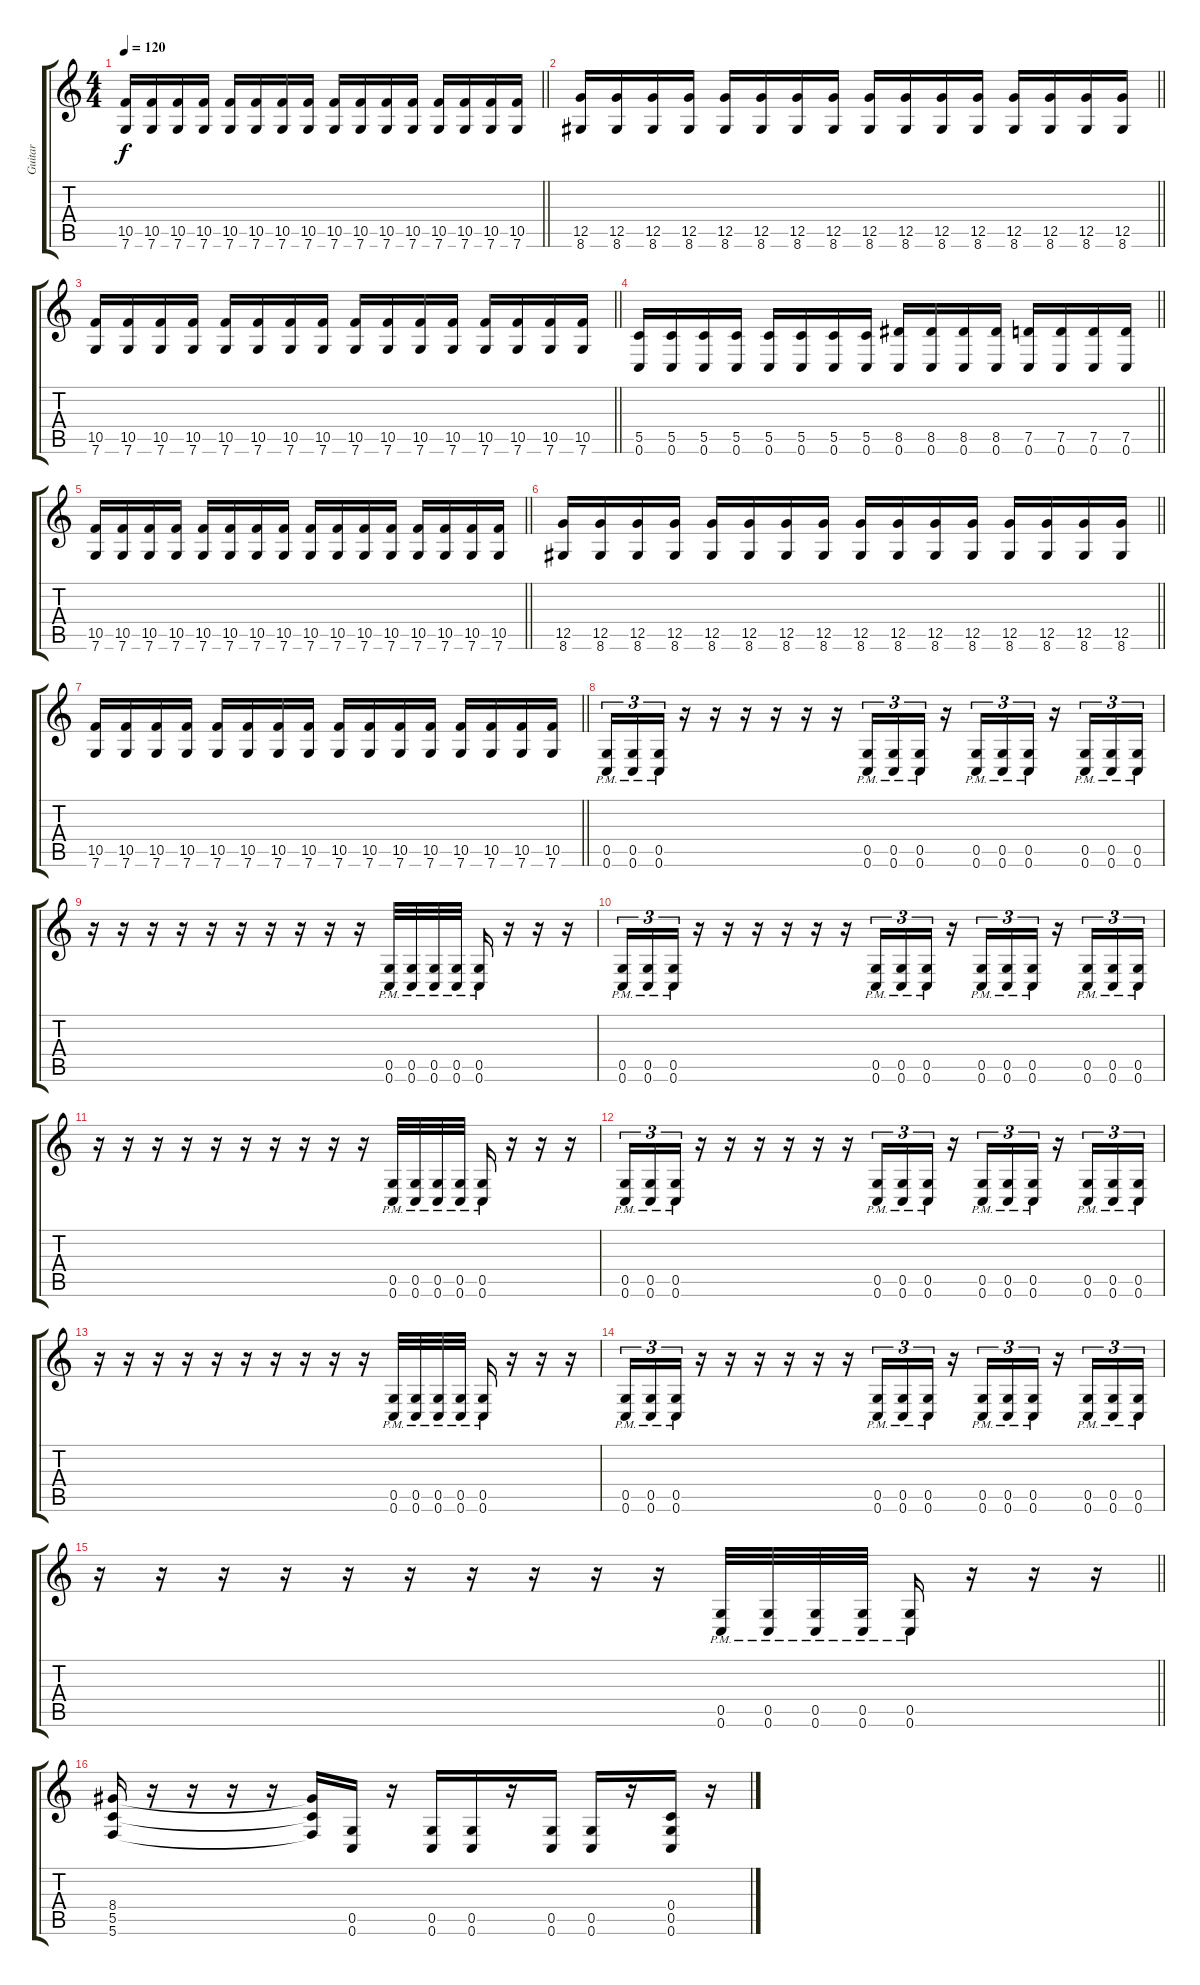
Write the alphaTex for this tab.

\track ("Guitar" "Guitar") {instrument distortionguitar}
\staff {score tabs}
\tuning (D4 A3 F3 C3 G2 C2) {hide}
\ts (4 4)
\tempo 120
\clef g2
\barLineRight lightlight
\ks c
(10.5 7.6).16{dy f} (10.5 7.6).16 (10.5 7.6).16 (10.5 7.6).16 (10.5 7.6).16 (10.5 7.6).16 (10.5 7.6).16 (10.5 7.6).16 (10.5 7.6).16 (10.5 7.6).16 (10.5 7.6).16 (10.5 7.6).16 (10.5 7.6).16 (10.5 7.6).16 (10.5 7.6).16 (10.5 7.6).16 |
\barLineRight lightlight
(12.5 8.6).16 (12.5 8.6).16 (12.5 8.6).16 (12.5 8.6).16 (12.5 8.6).16 (12.5 8.6).16 (12.5 8.6).16 (12.5 8.6).16 (12.5 8.6).16 (12.5 8.6).16 (12.5 8.6).16 (12.5 8.6).16 (12.5 8.6).16 (12.5 8.6).16 (12.5 8.6).16 (12.5 8.6).16 |
\barLineRight lightlight
(10.5 7.6).16 (10.5 7.6).16 (10.5 7.6).16 (10.5 7.6).16 (10.5 7.6).16 (10.5 7.6).16 (10.5 7.6).16 (10.5 7.6).16 (10.5 7.6).16 (10.5 7.6).16 (10.5 7.6).16 (10.5 7.6).16 (10.5 7.6).16 (10.5 7.6).16 (10.5 7.6).16 (10.5 7.6).16 |
\barLineRight lightlight
(5.5 0.6).16 (5.5 0.6).16 (5.5 0.6).16 (5.5 0.6).16 (5.5 0.6).16 (5.5 0.6).16 (5.5 0.6).16 (5.5 0.6).16 (8.5 0.6).16 (8.5 0.6).16 (8.5 0.6).16 (8.5 0.6).16 (7.5 0.6).16 (7.5 0.6).16 (7.5 0.6).16 (7.5 0.6).16 |
\barLineRight lightlight
(10.5 7.6).16 (10.5 7.6).16 (10.5 7.6).16 (10.5 7.6).16 (10.5 7.6).16 (10.5 7.6).16 (10.5 7.6).16 (10.5 7.6).16 (10.5 7.6).16 (10.5 7.6).16 (10.5 7.6).16 (10.5 7.6).16 (10.5 7.6).16 (10.5 7.6).16 (10.5 7.6).16 (10.5 7.6).16 |
\barLineRight lightlight
(12.5 8.6).16 (12.5 8.6).16 (12.5 8.6).16 (12.5 8.6).16 (12.5 8.6).16 (12.5 8.6).16 (12.5 8.6).16 (12.5 8.6).16 (12.5 8.6).16 (12.5 8.6).16 (12.5 8.6).16 (12.5 8.6).16 (12.5 8.6).16 (12.5 8.6).16 (12.5 8.6).16 (12.5 8.6).16 |
\barLineRight lightlight
(10.5 7.6).16 (10.5 7.6).16 (10.5 7.6).16 (10.5 7.6).16 (10.5 7.6).16 (10.5 7.6).16 (10.5 7.6).16 (10.5 7.6).16 (10.5 7.6).16 (10.5 7.6).16 (10.5 7.6).16 (10.5 7.6).16 (10.5 7.6).16 (10.5 7.6).16 (10.5 7.6).16 (10.5 7.6).16 |
\section ("" "")
(0.5{pm} 0.6{pm}).16{tu (3 2) volume 16 balance 11} (0.5{pm} 0.6{pm}).16{tu (3 2)} (0.5{pm} 0.6{pm}).16{tu (3 2)} r.16 r.16 r.16 r.16 r.16 r.16 (0.5{pm} 0.6{pm}).16{tu (3 2)} (0.5{pm} 0.6{pm}).16{tu (3 2)} (0.5{pm} 0.6{pm}).16{tu (3 2)} r.16 (0.5{pm} 0.6{pm}).16{tu (3 2)} (0.5{pm} 0.6{pm}).16{tu (3 2)} (0.5{pm} 0.6{pm}).16{tu (3 2)} r.16 (0.5{pm} 0.6{pm}).16{tu (3 2)} (0.5{pm} 0.6{pm}).16{tu (3 2)} (0.5{pm} 0.6{pm}).16{tu (3 2)} |
r.16 r.16 r.16 r.16 r.16 r.16 r.16 r.16 r.16 r.16 (0.5{pm} 0.6{pm}).32 (0.5{pm} 0.6{pm}).32 (0.5{pm} 0.6{pm}).32 (0.5{pm} 0.6{pm}).32 (0.5{pm} 0.6{pm}).16 r.16 r.16 r.16 |
(0.5{pm} 0.6{pm}).16{tu (3 2)} (0.5{pm} 0.6{pm}).16{tu (3 2)} (0.5{pm} 0.6{pm}).16{tu (3 2)} r.16 r.16 r.16 r.16 r.16 r.16 (0.5{pm} 0.6{pm}).16{tu (3 2)} (0.5{pm} 0.6{pm}).16{tu (3 2)} (0.5{pm} 0.6{pm}).16{tu (3 2)} r.16 (0.5{pm} 0.6{pm}).16{tu (3 2)} (0.5{pm} 0.6{pm}).16{tu (3 2)} (0.5{pm} 0.6{pm}).16{tu (3 2)} r.16 (0.5{pm} 0.6{pm}).16{tu (3 2)} (0.5{pm} 0.6{pm}).16{tu (3 2)} (0.5{pm} 0.6{pm}).16{tu (3 2)} |
r.16 r.16 r.16 r.16 r.16 r.16 r.16 r.16 r.16 r.16 (0.5{pm} 0.6{pm}).32 (0.5{pm} 0.6{pm}).32 (0.5{pm} 0.6{pm}).32 (0.5{pm} 0.6{pm}).32 (0.5{pm} 0.6{pm}).16 r.16 r.16 r.16 |
(0.5{pm} 0.6{pm}).16{tu (3 2)} (0.5{pm} 0.6{pm}).16{tu (3 2)} (0.5{pm} 0.6{pm}).16{tu (3 2)} r.16 r.16 r.16 r.16 r.16 r.16 (0.5{pm} 0.6{pm}).16{tu (3 2)} (0.5{pm} 0.6{pm}).16{tu (3 2)} (0.5{pm} 0.6{pm}).16{tu (3 2)} r.16 (0.5{pm} 0.6{pm}).16{tu (3 2)} (0.5{pm} 0.6{pm}).16{tu (3 2)} (0.5{pm} 0.6{pm}).16{tu (3 2)} r.16 (0.5{pm} 0.6{pm}).16{tu (3 2)} (0.5{pm} 0.6{pm}).16{tu (3 2)} (0.5{pm} 0.6{pm}).16{tu (3 2)} |
r.16 r.16 r.16 r.16 r.16 r.16 r.16 r.16 r.16 r.16 (0.5{pm} 0.6{pm}).32 (0.5{pm} 0.6{pm}).32 (0.5{pm} 0.6{pm}).32 (0.5{pm} 0.6{pm}).32 (0.5{pm} 0.6{pm}).16 r.16 r.16 r.16 |
(0.5{pm} 0.6{pm}).16{tu (3 2)} (0.5{pm} 0.6{pm}).16{tu (3 2)} (0.5{pm} 0.6{pm}).16{tu (3 2)} r.16 r.16 r.16 r.16 r.16 r.16 (0.5{pm} 0.6{pm}).16{tu (3 2)} (0.5{pm} 0.6{pm}).16{tu (3 2)} (0.5{pm} 0.6{pm}).16{tu (3 2)} r.16 (0.5{pm} 0.6{pm}).16{tu (3 2)} (0.5{pm} 0.6{pm}).16{tu (3 2)} (0.5{pm} 0.6{pm}).16{tu (3 2)} r.16 (0.5{pm} 0.6{pm}).16{tu (3 2)} (0.5{pm} 0.6{pm}).16{tu (3 2)} (0.5{pm} 0.6{pm}).16{tu (3 2)} |
\barLineRight lightlight
r.16 r.16 r.16 r.16 r.16 r.16 r.16 r.16 r.16 r.16 (0.5{pm} 0.6{pm}).32 (0.5{pm} 0.6{pm}).32 (0.5{pm} 0.6{pm}).32 (0.5{pm} 0.6{pm}).32 (0.5{pm} 0.6{pm}).16 r.16 r.16 r.16 |
\section ("" "")
(8.4 5.5 5.6).16{volume 12 balance 16} r.16 r.16 r.16 r.16 (8.4{t} 5.5{t} 5.6{t}).16 (0.5 0.6).16 r.16 (0.5 0.6).16 (0.5 0.6).16 r.16 (0.5 0.6).16 (0.5 0.6).16 r.16 (0.4 0.5 0.6).16 r.16
